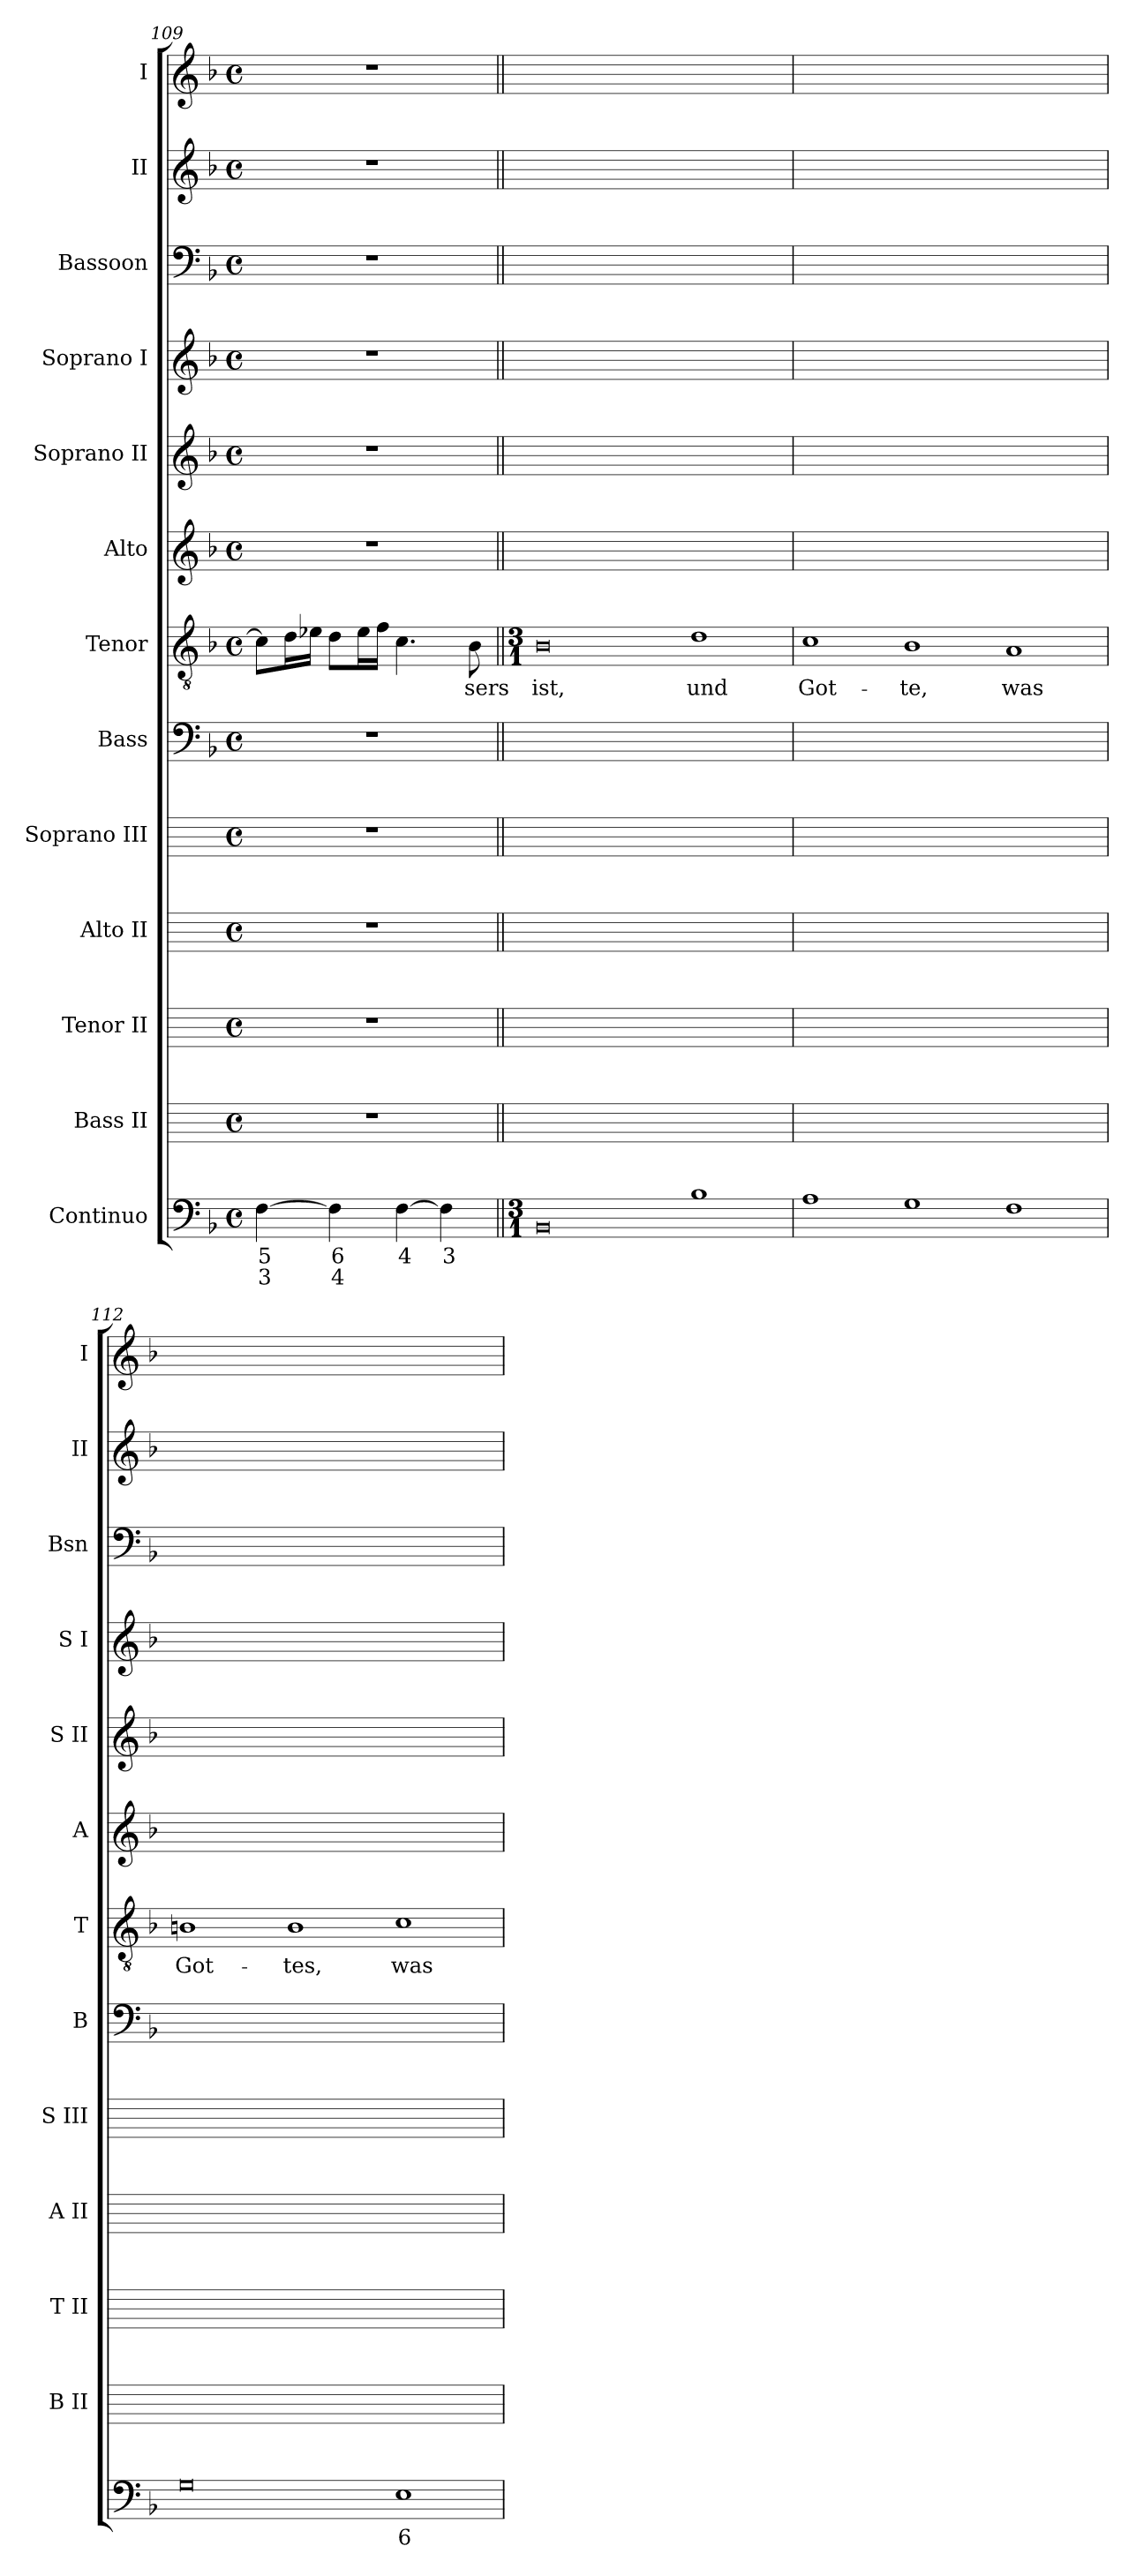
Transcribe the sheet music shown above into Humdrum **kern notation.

**kern	**text	**text	**kern	**kern	**kern	**kern	**kern	**kern	**text	**kern	**kern	**kern	**kern	**kern	**kern
*part13	*part13	*part13	*part12	*part11	*part10	*part9	*part8	*part7	*part7	*part6	*part5	*part4	*part3	*part2	*part1
*staff13	*staff13	*staff13	*staff12	*staff11	*staff10	*staff9	*staff8	*staff7	*staff7	*staff6	*staff5	*staff4	*staff3	*staff2	*staff1
*I"Continuo	*	*	*I"Bass II	*I"Tenor II	*I"Alto II	*I"Soprano III	*I"Bass	*I"Tenor	*	*I"Alto	*I"Soprano II	*I"Soprano I	*I"Bassoon	*I"II	*I"I
*	*	*	*I'B II	*I'T II	*I'A II	*I'S III	*I'B	*I'T	*	*I'A	*I'S II	*I'S I	*I'Bsn	*I'II	*I'I
*clefF4	*	*	*	*	*	*	*clefF4	*clefGv2	*	*clefG2	*clefG2	*clefG2	*clefF4	*clefG2	*clefG2
*	*	*	*ITrd4c7	*ITrd4c7	*ITrd4c7	*ITrd4c7	*	*	*	*	*	*	*	*	*
*k[b-]	*	*	*	*	*	*	*k[b-]	*k[b-]	*	*k[b-]	*k[b-]	*k[b-]	*k[b-]	*k[b-]	*k[b-]
*F:	*	*	*	*	*	*	*F:	*F:	*	*F:	*F:	*F:	*F:	*F:	*F:
*M4/4	*	*	*M4/4	*M4/4	*M4/4	*M4/4	*M4/4	*M4/4	*	*M4/4	*M4/4	*M4/4	*M4/4	*M4/4	*M4/4
*met(c)	*	*	*met(c)	*met(c)	*met(c)	*met(c)	*met(c)	*met(c)	*	*met(c)	*met(c)	*met(c)	*met(c)	*met(c)	*met(c)
=109	=109	=109	=109	=109	=109	=109	=109	=109	=109	=109	=109	=109	=109	=109	=109
!	!LO:LY:b	!LO:LY:b	!	!	!	!	!	!	!	!	!	!	!	!	!
[4F	5	3	1r	1r	1r	1r	1r	8cL]	.	1r	1r	1r	1r	1r	1r
.	.	.	.	.	.	.	.	16dL	.	.	.	.	.	.	.
.	.	.	.	.	.	.	.	16e-XJJ	.	.	.	.	.	.	.
!	!LO:LY:b	!LO:LY:b	!	!	!	!	!	!	!	!	!	!	!	!	!
4F]	6	4	.	.	.	.	.	8dL	.	.	.	.	.	.	.
.	.	.	.	.	.	.	.	16e-L	.	.	.	.	.	.	.
.	.	.	.	.	.	.	.	16fJJ	.	.	.	.	.	.	.
!	!LO:LY:b	!	!	!	!	!	!	!	!	!	!	!	!	!	!
[4F	4	.	.	.	.	.	.	4.c	.	.	.	.	.	.	.
!	!LO:LY:b	!	!	!	!	!	!	!	!	!	!	!	!	!	!
4F]	3	.	.	.	.	.	.	.	.	.	.	.	.	.	.
!	!	!	!	!	!	!	!	!	!LO:LY:b	!	!	!	!	!	!
.	.	.	.	.	.	.	.	8B-	sers	.	.	.	.	.	.
=110||	=110||	=110||	=110||	=110||	=110||	=110||	=110||	=110||	=110||	=110||	=110||	=110||	=110||	=110||	=110||
*M3/1	*	*	*	*	*	*	*	*M3/1	*	*	*	*	*	*	*
!	!	!	!	!	!	!	!	!	!LO:LY:b	!	!	!	!	!	!
0BB-	.	.	0.r	0.r	0.r	0.r	0.r	0B-	ist,	0.r	0.r	0.r	0.r	0.r	0.r
!	!	!	!	!	!	!	!	!	!LO:LY:b	!	!	!	!	!	!
1B-	.	.	.	.	.	.	.	1d	und	.	.	.	.	.	.
=111	=111	=111	=111	=111	=111	=111	=111	=111	=111	=111	=111	=111	=111	=111	=111
!	!	!	!	!	!	!	!	!	!LO:LY:b	!	!	!	!	!	!
1A	.	.	0.r	0.r	0.r	0.r	0.r	1c	Got-	0.r	0.r	0.r	0.r	0.r	0.r
!	!	!	!	!	!	!	!	!	!LO:LY:b	!	!	!	!	!	!
1G	.	.	.	.	.	.	.	1B-	-te,	.	.	.	.	.	.
!	!	!	!	!	!	!	!	!	!LO:LY:b	!	!	!	!	!	!
1F	.	.	.	.	.	.	.	1A	was	.	.	.	.	.	.
=112	=112	=112	=112	=112	=112	=112	=112	=112	=112	=112	=112	=112	=112	=112	=112
!	!	!	!	!	!	!	!	!	!LO:LY:b	!	!	!	!	!	!
0G	.	.	0.r	0.r	0.r	0.r	0.r	1Bn	Got-	0.r	0.r	0.r	0.r	0.r	0.r
!	!	!	!	!	!	!	!	!	!LO:LY:b	!	!	!	!	!	!
.	.	.	.	.	.	.	.	1B	-tes,	.	.	.	.	.	.
!	!LO:LY:b	!	!	!	!	!	!	!	!LO:LY:b	!	!	!	!	!	!
1E	6	.	.	.	.	.	.	1c	was	.	.	.	.	.	.
=	=	=	=	=	=	=	=	=	=	=	=	=	=	=	=
*-	*-	*-	*-	*-	*-	*-	*-	*-	*-	*-	*-	*-	*-	*-	*-
